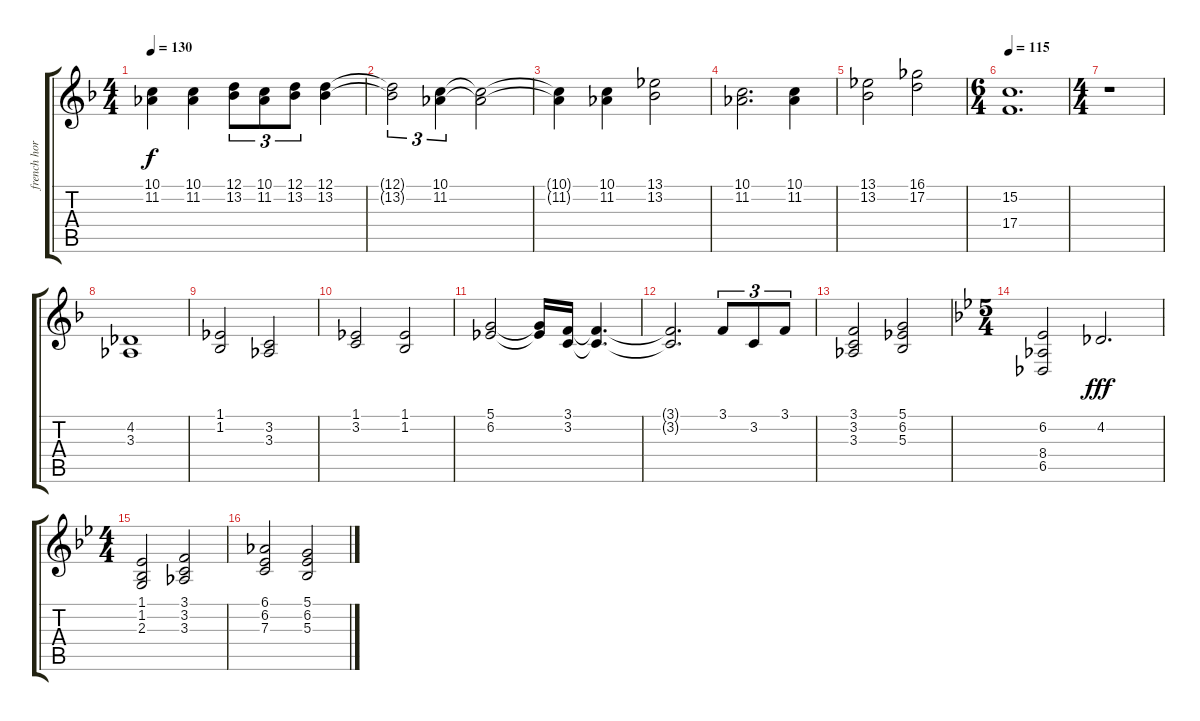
\track ("french horn" "french hor") {instrument frenchhorn}
\staff {score tabs}
\tuning (D4 A3 F3 C3 G2 D2) {hide}
\ts (4 4)
\tempo 130
\clef g2
\ks dminor
(10.1{t} 11.2{t}).4{dy f} (10.1 11.2).4 (12.1 13.2).8{tu (3 2)} (10.1 11.2).8{tu (3 2)} (12.1 13.2).8{tu (3 2)} (12.1 13.2).4 |
(12.1{t} 13.2{t}).2{tu (3 2)} (10.1 11.2).4{tu (3 2)} (10.1{t} 11.2{t}).2 |
(10.1{t} 11.2{t}).4 (10.1 11.2).4 (13.1 13.2).2 |
(10.1 11.2).2{d} (10.1 11.2).4 |
(13.1 13.2).2 (16.1 17.2).2 |
\ts (6 4)
\tempo 122
\tempo 115
(15.2 17.4).1{d} |
\ts (4 4)
r.1 |
(4.2 3.3).1 |
(1.1 1.2).2 (3.2 3.3).2 |
(1.1 3.2).2 (1.1 1.2).2 |
(5.1 6.2).2 (5.1{t} 6.2{t}).16 (3.1 3.2).16 (3.1{t} 3.2{t}).4{d} |
(3.1{t} 3.2{t}).2{d} 3.1.8{tu (3 2)} 3.2.8{tu (3 2)} 3.1.8{tu (3 2)} |
(3.1 3.2 3.3).2 (5.1 6.2 5.3).2 |
\ts (5 4)
\ks gminor
(6.2 8.4 6.5).2 4.2.2{d dy fff} |
\ts (4 4)
(1.1 1.2 2.3).2 (3.1 3.2 3.3).2 |
(6.1 6.2 7.3).2 (5.1 6.2 5.3).2
